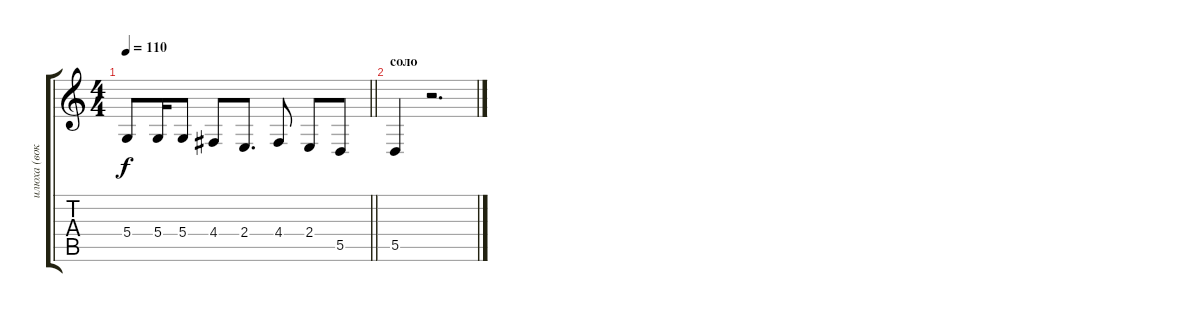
\track ("илюха (вокал)" "илюха (вок") {instrument brightacousticpiano}
\staff {score tabs}
\tuning (E4 B3 G3 D3 A2 E2) {hide}
\ts (4 4)
\tempo 110
\clef g2
\barLineRight lightlight
\ks c
5.4.8{dy f} 5.4.16 5.4.8 4.4.8 2.4.8{d} 4.4.8 2.4.8 5.5.8 |
\section ("" "соло")
5.5.4 r.2{d}
